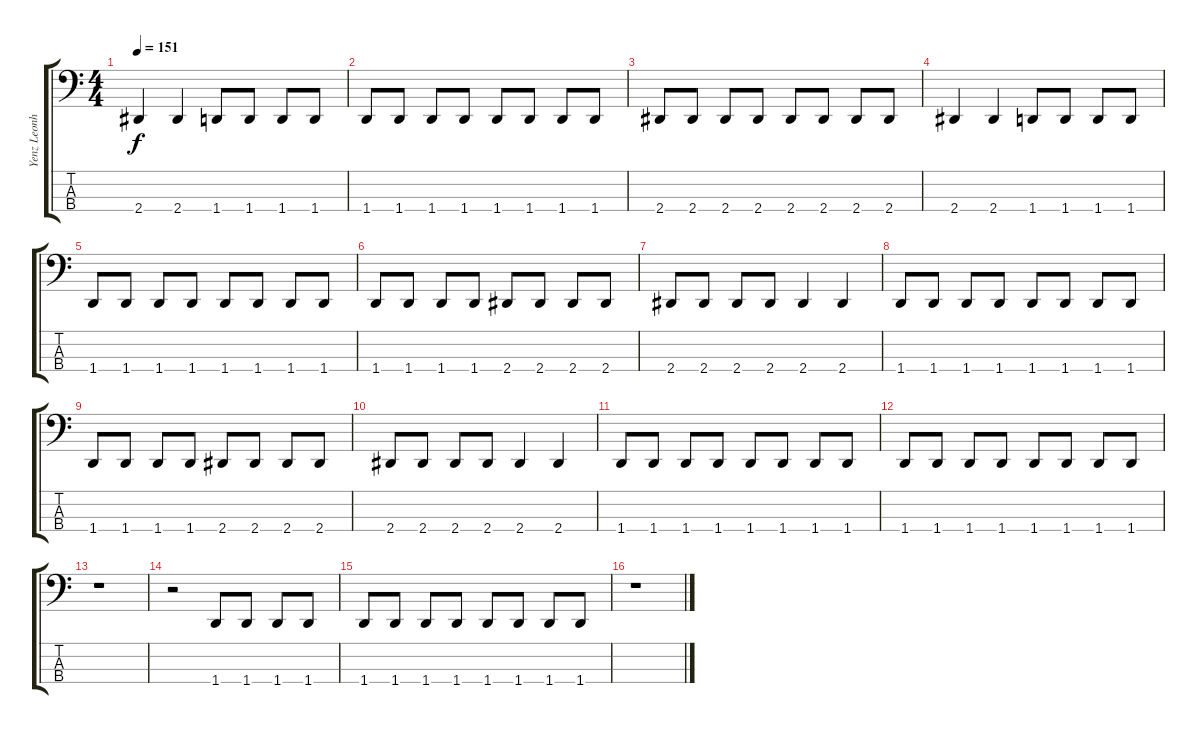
\track ("Yenz Leonhardt" "Yenz Leonh") {instrument electricbasspick}
\staff {score tabs}
\tuning (E2 B1 Gb1 Db1) {hide}
\ts (4 4)
\tempo 151
\clef f4
\ks c
2.4.4{dy f} 2.4.4 1.4.8 1.4.8 1.4.8 1.4.8 |
1.4.8 1.4.8 1.4.8 1.4.8 1.4.8 1.4.8 1.4.8 1.4.8 |
2.4.8 2.4.8 2.4.8 2.4.8 2.4.8 2.4.8 2.4.8 2.4.8 |
2.4.4 2.4.4 1.4.8 1.4.8 1.4.8 1.4.8 |
1.4.8 1.4.8 1.4.8 1.4.8 1.4.8 1.4.8 1.4.8 1.4.8 |
1.4.8 1.4.8 1.4.8 1.4.8 2.4.8 2.4.8 2.4.8 2.4.8 |
2.4.8 2.4.8 2.4.8 2.4.8 2.4.4 2.4.4 |
1.4.8 1.4.8 1.4.8 1.4.8 1.4.8 1.4.8 1.4.8 1.4.8 |
1.4.8 1.4.8 1.4.8 1.4.8 2.4.8 2.4.8 2.4.8 2.4.8 |
2.4.8 2.4.8 2.4.8 2.4.8 2.4.4 2.4.4 |
1.4.8 1.4.8 1.4.8 1.4.8 1.4.8 1.4.8 1.4.8 1.4.8 |
1.4.8 1.4.8 1.4.8 1.4.8 1.4.8 1.4.8 1.4.8 1.4.8 |
r.1 |
r.2 1.4.8 1.4.8 1.4.8 1.4.8 |
1.4.8 1.4.8 1.4.8 1.4.8 1.4.8 1.4.8 1.4.8 1.4.8 |
r.1
